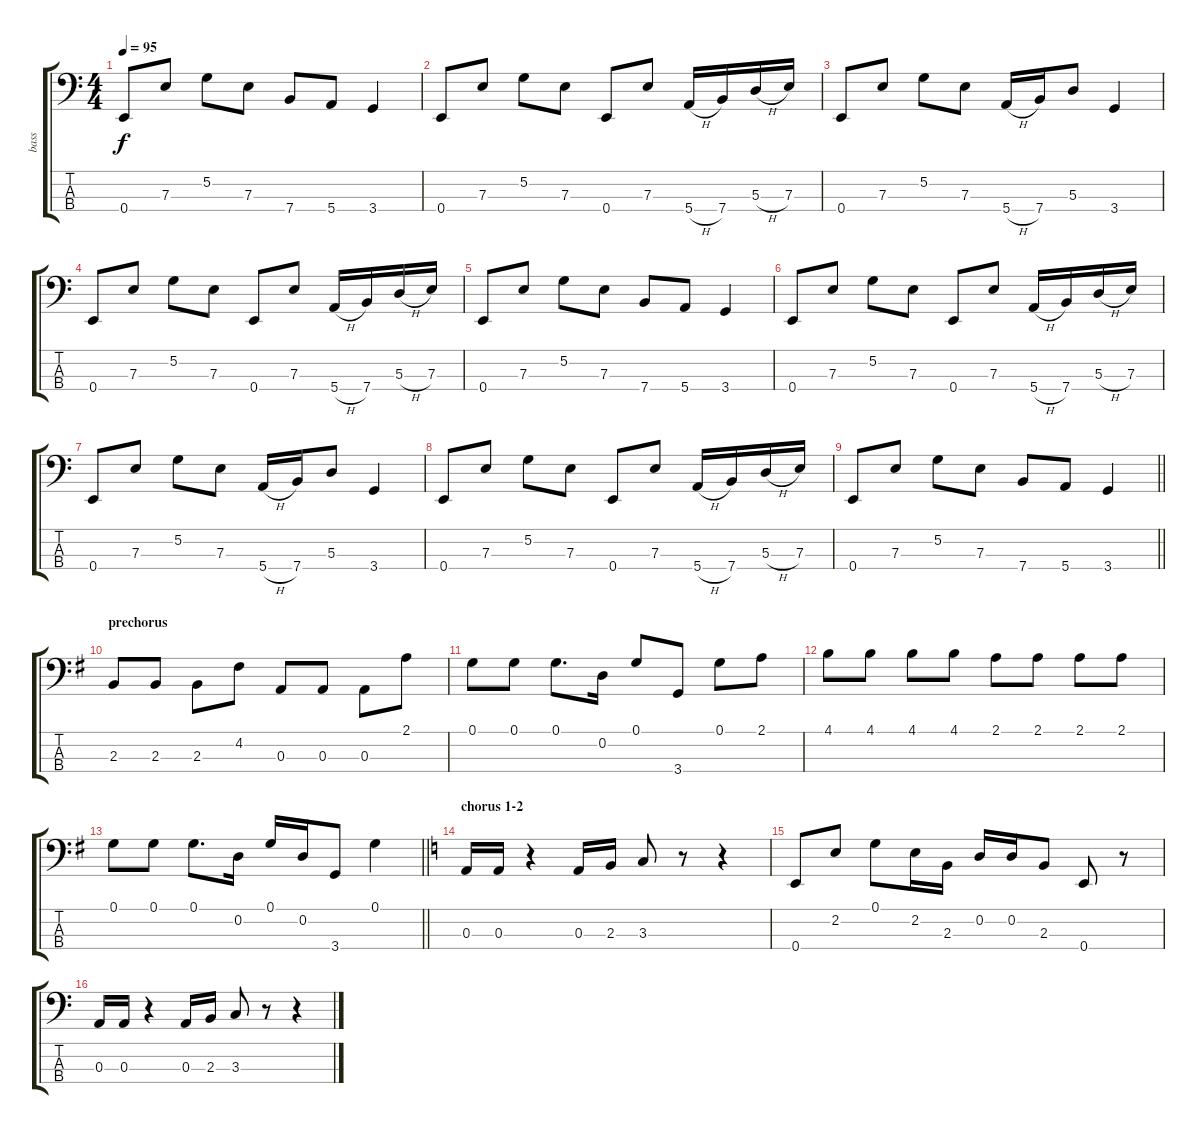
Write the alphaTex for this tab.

\track ("bass" "bass") {instrument electricbasspick}
\staff {score tabs}
\tuning (G2 D2 A1 E1) {hide}
\ts (4 4)
\tempo 95
\clef f4
\ks c
0.4.8{dy f} 7.3.8 5.2.8 7.3.8 7.4.8 5.4.8 3.4.4 |
0.4.8 7.3.8 5.2.8 7.3.8 0.4.8 7.3.8 5.4{h}.16 7.4.16 5.3{h}.16 7.3.16 |
0.4.8 7.3.8 5.2.8 7.3.8 5.4{h}.16 7.4.16 5.3.8 3.4.4 |
0.4.8 7.3.8 5.2.8 7.3.8 0.4.8 7.3.8 5.4{h}.16 7.4.16 5.3{h}.16 7.3.16 |
0.4.8 7.3.8 5.2.8 7.3.8 7.4.8 5.4.8 3.4.4 |
0.4.8 7.3.8 5.2.8 7.3.8 0.4.8 7.3.8 5.4{h}.16 7.4.16 5.3{h}.16 7.3.16 |
0.4.8 7.3.8 5.2.8 7.3.8 5.4{h}.16 7.4.16 5.3.8 3.4.4 |
0.4.8 7.3.8 5.2.8 7.3.8 0.4.8 7.3.8 5.4{h}.16 7.4.16 5.3{h}.16 7.3.16 |
\barLineRight lightlight
0.4.8 7.3.8 5.2.8 7.3.8 7.4.8 5.4.8 3.4.4 |
\section ("" "prechorus")
\ks g
2.3.8 2.3.8 2.3.8 4.2.8 0.3.8 0.3.8 0.3.8 2.1.8 |
0.1.8 0.1.8 0.1.8{d} 0.2.16 0.1.8 3.4.8 0.1.8 2.1.8 |
4.1.8 4.1.8 4.1.8 4.1.8 2.1.8 2.1.8 2.1.8 2.1.8 |
\barLineRight lightlight
0.1.8 0.1.8 0.1.8{d} 0.2.16 0.1.16 0.2.16 3.4.8 0.1.4 |
\section ("" "chorus 1-2")
\ks c
0.3.16 0.3.16 r.4 0.3.16 2.3.16 3.3.8 r.8 r.4 |
0.4.8 2.2.8 0.1.8 2.2.16 2.3.16 0.2.16 0.2.16 2.3.8 0.4.8 r.8 |
0.3.16 0.3.16 r.4 0.3.16 2.3.16 3.3.8 r.8 r.4
